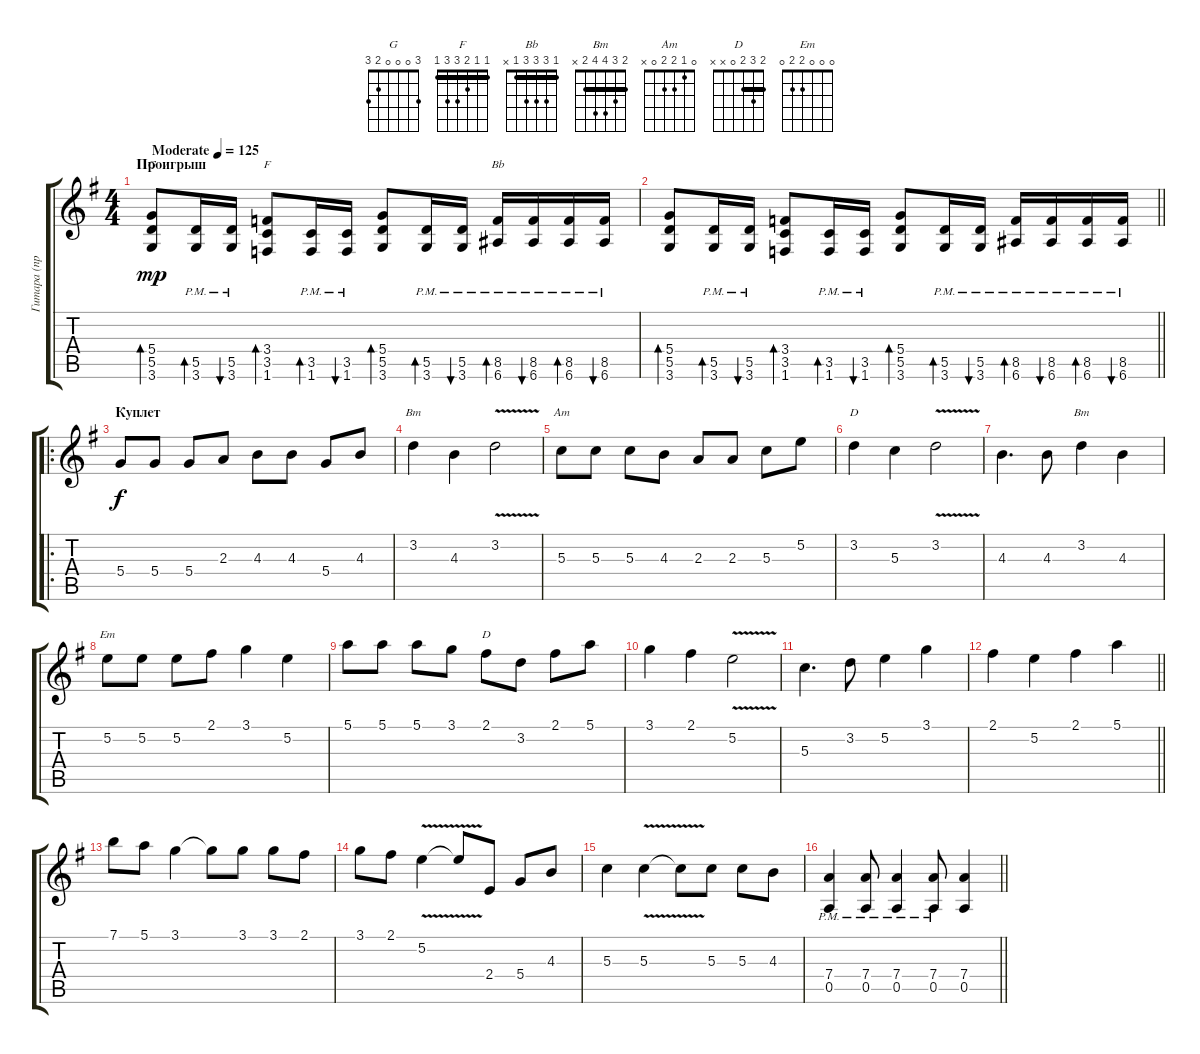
\track ("Гитара (простейшая-электро)" "Гитара (пр") {instrument overdrivenguitar}
\staff {score tabs}
\tuning (E4 B3 G3 D3 A2 E2) {hide}
\chord ("G" 3 0 0 0 2 3)
\chord ("F" 1 1 2 3 3 1) {barre 1}
\chord ("Bb" 1 3 3 3 1 x) {barre 1}
\chord ("Bm" 2 3 4 0 2 x)
\chord ("Am" 0 1 2 2 0 x)
\chord ("D" 2 3 2 0 x x)
\chord ("Bm" 2 3 4 4 2 x) {barre 2}
\chord ("Em" 0 0 0 2 2 0)
\chord ("D" 2 3 2 0 x x) {barre 2}
\ts (4 4)
\section ("" "Проигрыш")
\tempo (125 "Moderate")
\clef g2
\ks g
(5.4 5.5 3.6).8{bd 60 ch "G" dy mp instrument overdrivenguitar} (5.5{pm} 3.6{pm}).16{bd 60} (5.5{pm} 3.6{pm}).16{bu 60} (3.4 3.5 1.6).8{bd 60 ch "F"} (3.5{pm} 1.6{pm}).16{bd 60} (3.5{pm} 1.6{pm}).16{bu 60} (5.4 5.5 3.6).8{bd 60} (5.5{pm} 3.6{pm}).16{bd 60} (5.5{pm} 3.6{pm}).16{bu 60} (8.5{pm} 6.6{pm}).16{bd 60 ch "Bb"} (8.5{pm} 6.6{pm}).16{bu 60} (8.5{pm} 6.6{pm}).16{bd 60} (8.5{pm} 6.6{pm}).16{bu 60} |
\barLineRight lightlight
(5.4 5.5 3.6).8{bd 60} (5.5{pm} 3.6{pm}).16{bd 60} (5.5{pm} 3.6{pm}).16{bu 60} (3.4 3.5 1.6).8{bd 60} (3.5{pm} 1.6{pm}).16{bd 60} (3.5{pm} 1.6{pm}).16{bu 60} (5.4 5.5 3.6).8{bd 60} (5.5{pm} 3.6{pm}).16{bd 60} (5.5{pm} 3.6{pm}).16{bu 60} (8.5{pm} 6.6{pm}).16{bd 60} (8.5{pm} 6.6{pm}).16{bu 60} (8.5{pm} 6.6{pm}).16{bd 60} (8.5{pm} 6.6{pm}).16{bu 60} |
\ro
\section ("" "Куплет")
5.4.8{dy f} 5.4.8 5.4.8 2.3.8 4.3.8 4.3.8 5.4.8 4.3.8 |
3.2.4{ch "Bm"} 4.3.4 3.2{v}.2 |
5.3.8{ch "Am"} 5.3.8 5.3.8 4.3.8 2.3.8 2.3.8 5.3.8 5.2.8 |
3.2.4{ch "D"} 5.3.4 3.2{v}.2 |
4.3.4{d} 4.3.8 3.2.4{ch "Bm"} 4.3.4 |
5.2.8{ch "Em"} 5.2.8 5.2.8 2.1.8 3.1.4 5.2.4 |
5.1.8 5.1.8 5.1.8 3.1.8 2.1.8{ch "D"} 3.2.8 2.1.8 5.1.8 |
3.1.4 2.1.4 5.2{v}.2 |
5.3.4{d} 3.2.8 5.2.4 3.1.4 |
\barLineRight lightlight
2.1.4 5.2.4 2.1.4 5.1.4 |
\section ("" "")
7.1.8 5.1.8 3.1.4 3.1{t}.8 3.1.8 3.1.8 2.1.8 |
3.1.8 2.1.8 5.2{v}.4 5.2{t}.8 2.4.8 5.4.8 4.3.8 |
5.3.4 5.3{v}.4 5.3{t}.8 5.3.8 5.3.8 4.3.8 |
\barLineRight lightlight
(7.4{pm} 0.5{pm}).4 (7.4{pm} 0.5{pm}).8 (7.4{pm} 0.5{pm}).4 (7.4{pm} 0.5{pm}).8 (7.4 0.5).4
